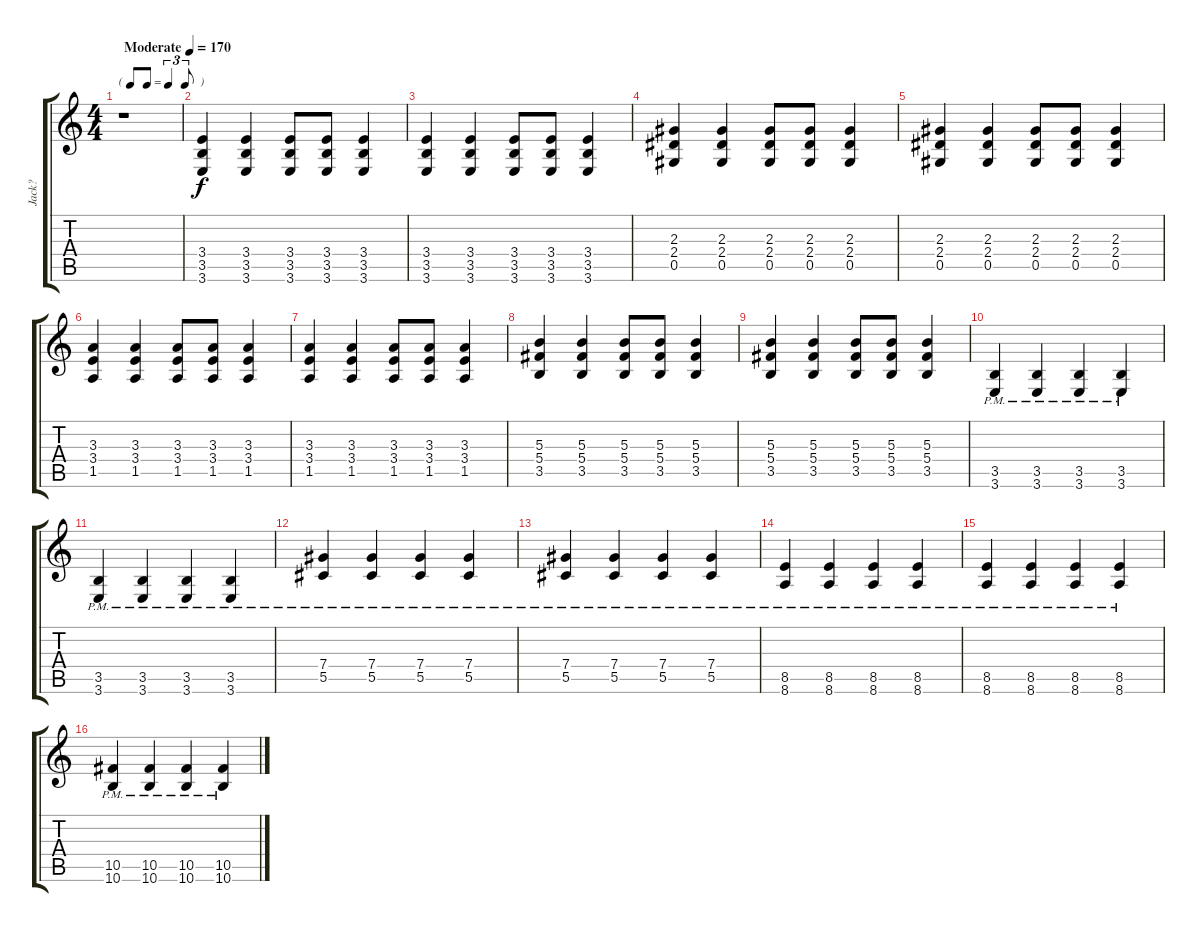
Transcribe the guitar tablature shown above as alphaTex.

\track ("Jack?" "Jack?") {instrument distortionguitar}
\staff {score tabs}
\tuning (Eb4 Bb3 Gb3 Db3 Ab2 Db2) {hide}
\ts (4 4)
\tf triplet8th
\tempo (170 "Moderate")
\clef g2
\ks c
r.1{dy f instrument distortionguitar} |
(3.4 3.5 3.6).4 (3.4 3.5 3.6).4 (3.4 3.5 3.6).8 (3.4 3.5 3.6).8 (3.4 3.5 3.6).4 |
(3.4 3.5 3.6).4 (3.4 3.5 3.6).4 (3.4 3.5 3.6).8 (3.4 3.5 3.6).8 (3.4 3.5 3.6).4 |
(2.3 2.4 0.5).4 (2.3 2.4 0.5).4 (2.3 2.4 0.5).8 (2.3 2.4 0.5).8 (2.3 2.4 0.5).4 |
(2.3 2.4 0.5).4 (2.3 2.4 0.5).4 (2.3 2.4 0.5).8 (2.3 2.4 0.5).8 (2.3 2.4 0.5).4 |
(3.3 3.4 1.5).4 (3.3 3.4 1.5).4 (3.3 3.4 1.5).8 (3.3 3.4 1.5).8 (3.3 3.4 1.5).4 |
(3.3 3.4 1.5).4 (3.3 3.4 1.5).4 (3.3 3.4 1.5).8 (3.3 3.4 1.5).8 (3.3 3.4 1.5).4 |
(5.3 5.4 3.5).4 (5.3 5.4 3.5).4 (5.3 5.4 3.5).8 (5.3 5.4 3.5).8 (5.3 5.4 3.5).4 |
(5.3 5.4 3.5).4 (5.3 5.4 3.5).4 (5.3 5.4 3.5).8 (5.3 5.4 3.5).8 (5.3 5.4 3.5).4 |
(3.5{pm} 3.6{pm}).4 (3.5{pm} 3.6{pm}).4 (3.5{pm} 3.6{pm}).4 (3.5{pm} 3.6{pm}).4 |
(3.5{pm} 3.6{pm}).4 (3.5{pm} 3.6{pm}).4 (3.5{pm} 3.6{pm}).4 (3.5{pm} 3.6{pm}).4 |
(7.4{pm} 5.5{pm}).4 (7.4{pm} 5.5{pm}).4 (7.4{pm} 5.5{pm}).4 (7.4{pm} 5.5{pm}).4 |
(7.4{pm} 5.5{pm}).4 (7.4{pm} 5.5{pm}).4 (7.4{pm} 5.5{pm}).4 (7.4{pm} 5.5{pm}).4 |
(8.5{pm} 8.6{pm}).4 (8.5{pm} 8.6{pm}).4 (8.5{pm} 8.6{pm}).4 (8.5{pm} 8.6{pm}).4 |
(8.5{pm} 8.6{pm}).4 (8.5{pm} 8.6{pm}).4 (8.5{pm} 8.6{pm}).4 (8.5{pm} 8.6{pm}).4 |
(10.5{pm} 10.6{pm}).4 (10.5{pm} 10.6{pm}).4 (10.5{pm} 10.6{pm}).4 (10.5{pm} 10.6{pm}).4
